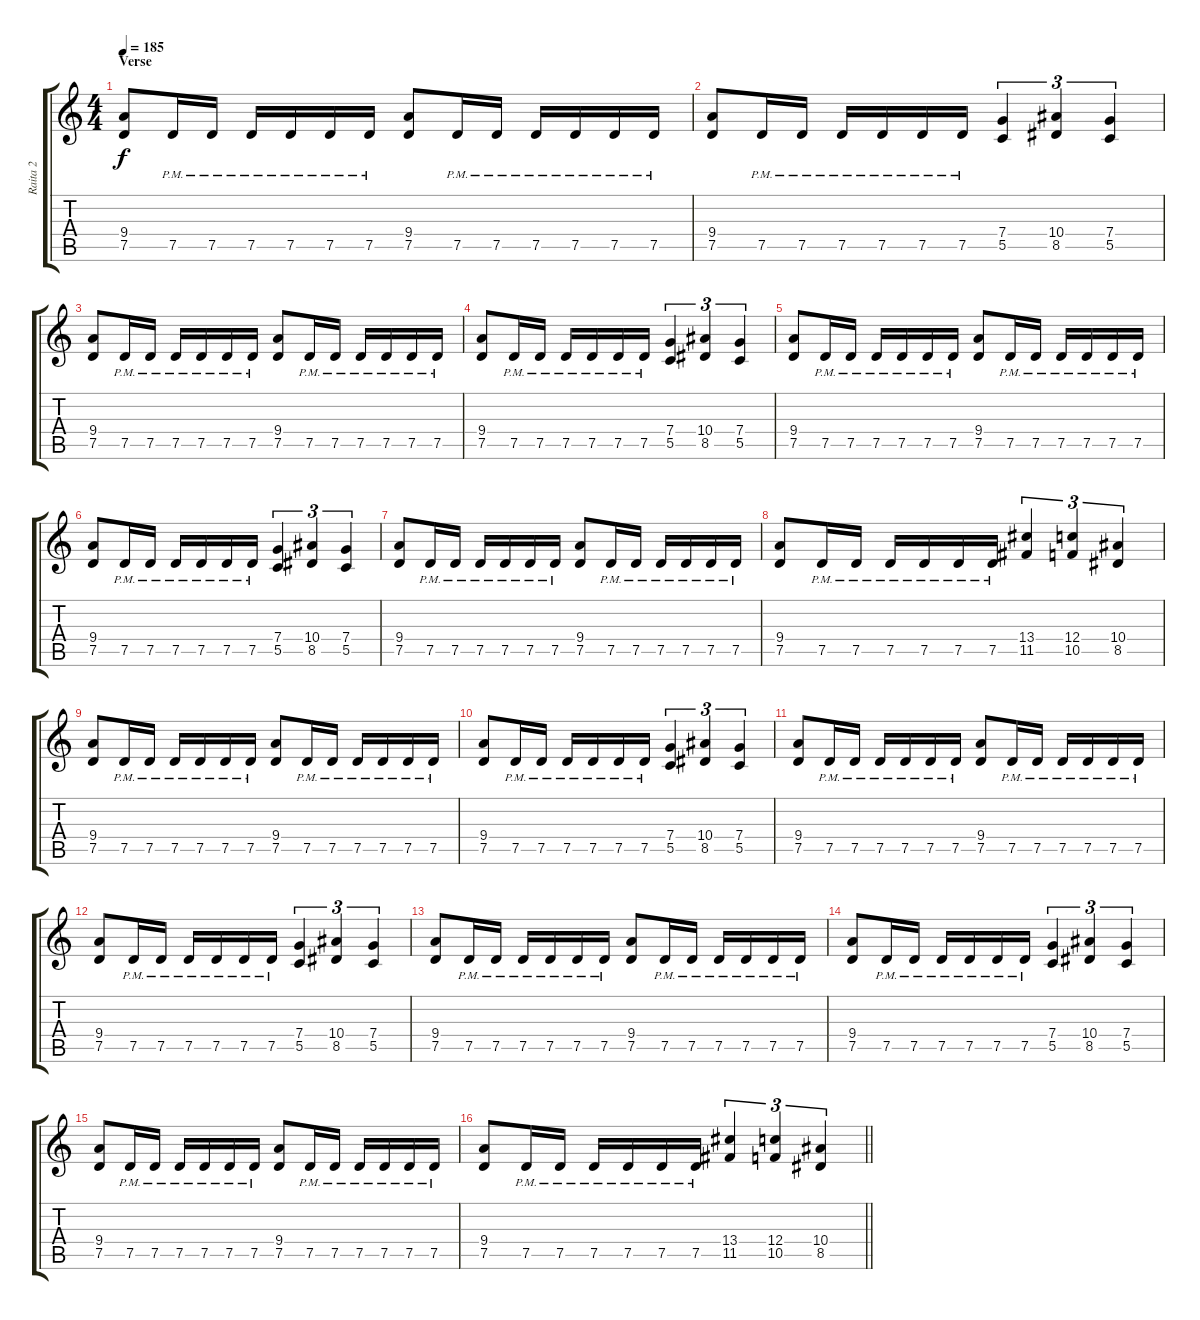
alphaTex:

\track ("Raita 2" "Raita 2") {instrument distortionguitar}
\staff {score tabs}
\tuning (D4 A3 F3 C3 G2 D2) {hide}
\ts (4 4)
\section ("" "Verse")
\tempo 185
\clef g2
\ks c
(9.4 7.5).8{dy f} 7.5{pm}.16 7.5{pm}.16 7.5{pm}.16 7.5{pm}.16 7.5{pm}.16 7.5{pm}.16 (9.4 7.5).8 7.5{pm}.16 7.5{pm}.16 7.5{pm}.16 7.5{pm}.16 7.5{pm}.16 7.5{pm}.16 |
(9.4 7.5).8 7.5{pm}.16 7.5{pm}.16 7.5{pm}.16 7.5{pm}.16 7.5{pm}.16 7.5{pm}.16 (7.4 5.5).4{tu (3 2)} (10.4 8.5).4{tu (3 2)} (7.4 5.5).4{tu (3 2)} |
(9.4 7.5).8 7.5{pm}.16 7.5{pm}.16 7.5{pm}.16 7.5{pm}.16 7.5{pm}.16 7.5{pm}.16 (9.4 7.5).8 7.5{pm}.16 7.5{pm}.16 7.5{pm}.16 7.5{pm}.16 7.5{pm}.16 7.5{pm}.16 |
(9.4 7.5).8 7.5{pm}.16 7.5{pm}.16 7.5{pm}.16 7.5{pm}.16 7.5{pm}.16 7.5{pm}.16 (7.4 5.5).4{tu (3 2)} (10.4 8.5).4{tu (3 2)} (7.4 5.5).4{tu (3 2)} |
(9.4 7.5).8 7.5{pm}.16 7.5{pm}.16 7.5{pm}.16 7.5{pm}.16 7.5{pm}.16 7.5{pm}.16 (9.4 7.5).8 7.5{pm}.16 7.5{pm}.16 7.5{pm}.16 7.5{pm}.16 7.5{pm}.16 7.5{pm}.16 |
(9.4 7.5).8 7.5{pm}.16 7.5{pm}.16 7.5{pm}.16 7.5{pm}.16 7.5{pm}.16 7.5{pm}.16 (7.4 5.5).4{tu (3 2)} (10.4 8.5).4{tu (3 2)} (7.4 5.5).4{tu (3 2)} |
(9.4 7.5).8 7.5{pm}.16 7.5{pm}.16 7.5{pm}.16 7.5{pm}.16 7.5{pm}.16 7.5{pm}.16 (9.4 7.5).8 7.5{pm}.16 7.5{pm}.16 7.5{pm}.16 7.5{pm}.16 7.5{pm}.16 7.5{pm}.16 |
(9.4 7.5).8 7.5{pm}.16 7.5{pm}.16 7.5{pm}.16 7.5{pm}.16 7.5{pm}.16 7.5{pm}.16 (13.4 11.5).4{tu (3 2)} (12.4 10.5).4{tu (3 2)} (10.4 8.5).4{tu (3 2)} |
(9.4 7.5).8 7.5{pm}.16 7.5{pm}.16 7.5{pm}.16 7.5{pm}.16 7.5{pm}.16 7.5{pm}.16 (9.4 7.5).8 7.5{pm}.16 7.5{pm}.16 7.5{pm}.16 7.5{pm}.16 7.5{pm}.16 7.5{pm}.16 |
(9.4 7.5).8 7.5{pm}.16 7.5{pm}.16 7.5{pm}.16 7.5{pm}.16 7.5{pm}.16 7.5{pm}.16 (7.4 5.5).4{tu (3 2)} (10.4 8.5).4{tu (3 2)} (7.4 5.5).4{tu (3 2)} |
(9.4 7.5).8 7.5{pm}.16 7.5{pm}.16 7.5{pm}.16 7.5{pm}.16 7.5{pm}.16 7.5{pm}.16 (9.4 7.5).8 7.5{pm}.16 7.5{pm}.16 7.5{pm}.16 7.5{pm}.16 7.5{pm}.16 7.5{pm}.16 |
(9.4 7.5).8 7.5{pm}.16 7.5{pm}.16 7.5{pm}.16 7.5{pm}.16 7.5{pm}.16 7.5{pm}.16 (7.4 5.5).4{tu (3 2)} (10.4 8.5).4{tu (3 2)} (7.4 5.5).4{tu (3 2)} |
(9.4 7.5).8 7.5{pm}.16 7.5{pm}.16 7.5{pm}.16 7.5{pm}.16 7.5{pm}.16 7.5{pm}.16 (9.4 7.5).8 7.5{pm}.16 7.5{pm}.16 7.5{pm}.16 7.5{pm}.16 7.5{pm}.16 7.5{pm}.16 |
(9.4 7.5).8 7.5{pm}.16 7.5{pm}.16 7.5{pm}.16 7.5{pm}.16 7.5{pm}.16 7.5{pm}.16 (7.4 5.5).4{tu (3 2)} (10.4 8.5).4{tu (3 2)} (7.4 5.5).4{tu (3 2)} |
(9.4 7.5).8 7.5{pm}.16 7.5{pm}.16 7.5{pm}.16 7.5{pm}.16 7.5{pm}.16 7.5{pm}.16 (9.4 7.5).8 7.5{pm}.16 7.5{pm}.16 7.5{pm}.16 7.5{pm}.16 7.5{pm}.16 7.5{pm}.16 |
\barLineRight lightlight
(9.4 7.5).8 7.5{pm}.16 7.5{pm}.16 7.5{pm}.16 7.5{pm}.16 7.5{pm}.16 7.5{pm}.16 (13.4 11.5).4{tu (3 2)} (12.4 10.5).4{tu (3 2)} (10.4 8.5).4{tu (3 2)}
